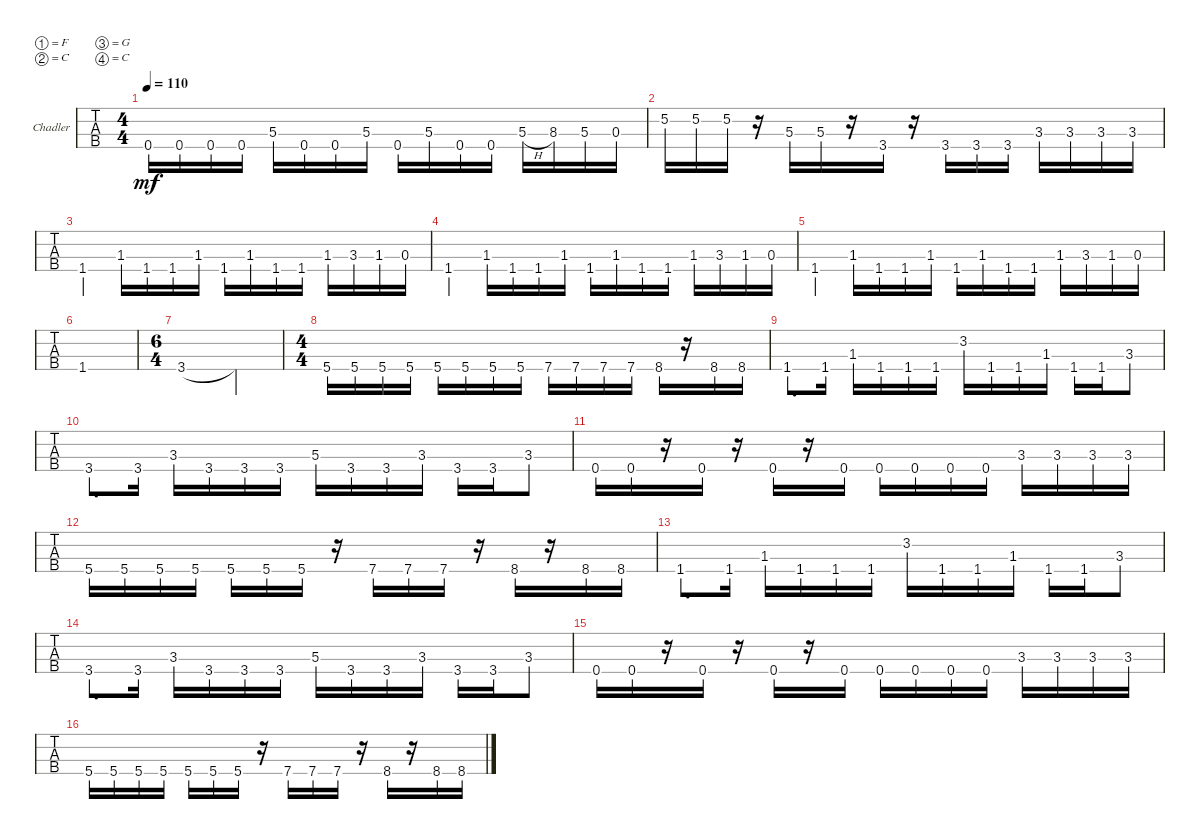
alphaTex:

\defaultSystemsLayout 4
\bracketExtendMode groupsimilarinstruments
\firstSystemTrackNameOrientation horizontal
\otherSystemsTrackNameOrientation horizontal
\track ("Chad" "Chadler") {instrument electricbassfinger}
\staff {tabs}
\tuning (F2 C2 G1 C1)
\ts (4 4)
\tempo 110
\clef f4
\ks c
0.4.16{dy mf} 0.4.16 0.4.16 0.4.16 5.3.16 0.4.16 0.4.16 5.3.16 0.4.16 5.3.16 0.4.16 0.4.16 5.3{h}.16 8.3.16 5.3.16 0.3.16 |
5.2.16 5.2.16 5.2.16 r.16 5.3.16 5.3.16 r.16 3.4.16 r.16 3.4.16 3.4.16 3.4.16 3.3.16 3.3.16 3.3.16 3.3.16 |
1.4.4 1.3.16 1.4.16 1.4.16 1.3.16 1.4.16 1.3.16 1.4.16 1.4.16 1.3.16 3.3.16 1.3.16 0.3.16 |
\scale
0.426771 1.4.4 1.3.16 1.4.16 1.4.16 1.3.16 1.4.16 1.3.16 1.4.16 1.4.16 1.3.16 3.3.16 1.3.16 0.3.16 |
\scale
0.417483 1.4.4 1.3.16 1.4.16 1.4.16 1.3.16 1.4.16 1.3.16 1.4.16 1.4.16 1.3.16 3.3.16 1.3.16 0.3.16 |
\scale
0.156679 1.4.1 |
\ts (6 4)
3.4.1 3.4{t}.2 |
\ts (4 4)
5.4.16 5.4.16 5.4.16 5.4.16 5.4.16 5.4.16 5.4.16 5.4.16 7.4.16 7.4.16 7.4.16 7.4.16 8.4.16 r.16 8.4.16 8.4.16 |
1.4.8{d} 1.4.16 1.3.16 1.4.16 1.4.16 1.4.16 3.2.16 1.4.16 1.4.16 1.3.16 1.4.16 1.4.16 3.3.8 |
3.4.8{d} 3.4.16 3.3.16 3.4.16 3.4.16 3.4.16 5.3.16 3.4.16 3.4.16 3.3.16 3.4.16 3.4.16 3.3.8 |
0.4.16 0.4.16 r.16 0.4.16 r.16 0.4.16 r.16 0.4.16 0.4.16 0.4.16 0.4.16 0.4.16 3.3.16 3.3.16 3.3.16 3.3.16 |
5.4.16 5.4.16 5.4.16 5.4.16 5.4.16 5.4.16 5.4.16 r.16 7.4.16 7.4.16 7.4.16 r.16 8.4.16 r.16 8.4.16 8.4.16 |
1.4.8{d} 1.4.16 1.3.16 1.4.16 1.4.16 1.4.16 3.2.16 1.4.16 1.4.16 1.3.16 1.4.16 1.4.16 3.3.8 |
3.4.8{d} 3.4.16 3.3.16 3.4.16 3.4.16 3.4.16 5.3.16 3.4.16 3.4.16 3.3.16 3.4.16 3.4.16 3.3.8 |
0.4.16 0.4.16 r.16 0.4.16 r.16 0.4.16 r.16 0.4.16 0.4.16 0.4.16 0.4.16 0.4.16 3.3.16 3.3.16 3.3.16 3.3.16 |
\scale
0.51815 5.4.16 5.4.16 5.4.16 5.4.16 5.4.16 5.4.16 5.4.16 r.16 7.4.16 7.4.16 7.4.16 r.16 8.4.16 r.16 8.4.16 8.4.16
